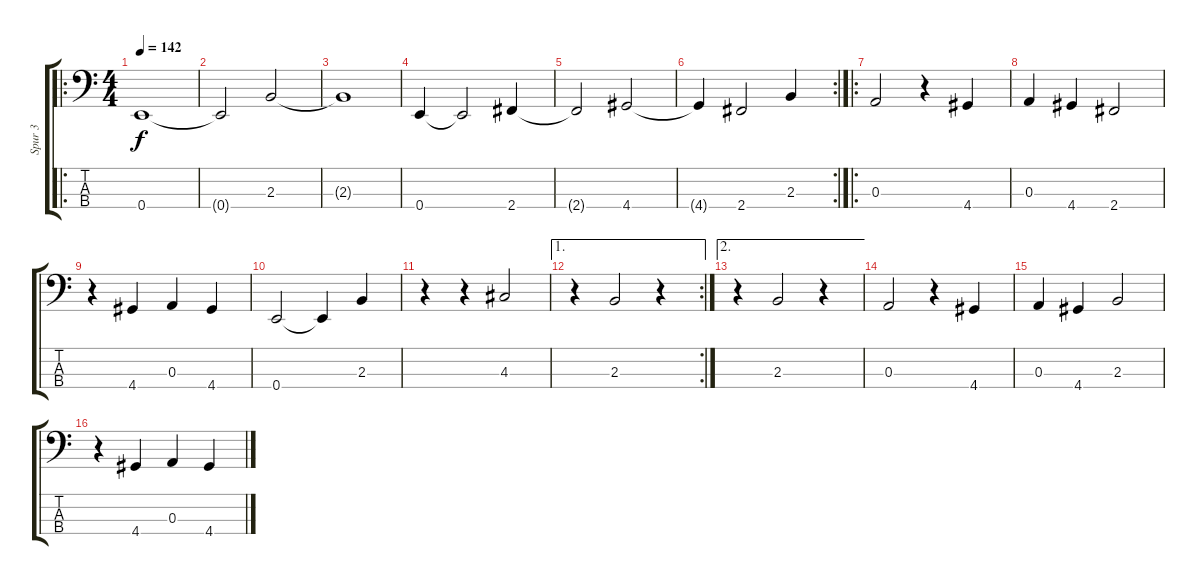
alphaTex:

\track ("Spur 3" "Spur 3") {instrument acousticbass}
\staff {score tabs}
\tuning (G2 D2 A1 E1) {hide}
\ro
\ts (4 4)
\tempo 142
\clef f4
\ks c
0.4.1{dy f instrument acousticbass} |
0.4{t}.2 2.3.2 |
2.3{t}.1 |
0.4.4 0.4{t}.2 2.4.4 |
2.4{t}.2 4.4.2 |
\rc 2
4.4{t}.4 2.4.2 2.3.4 |
\ro
0.3.2 r.4 4.4.4 |
0.3.4 4.4.4 2.4.2 |
r.4 4.4.4 0.3.4 4.4.4 |
0.4.2 0.4{t}.4 2.3.4 |
r.4 r.4 4.3.2 |
\ae 1
\rc 2
r.4 2.3.2 r.4 |
\ae 2
r.4 2.3.2 r.4 |
0.3.2 r.4 4.4.4 |
0.3.4 4.4.4 2.3.2 |
r.4 4.4.4 0.3.4 4.4.4
